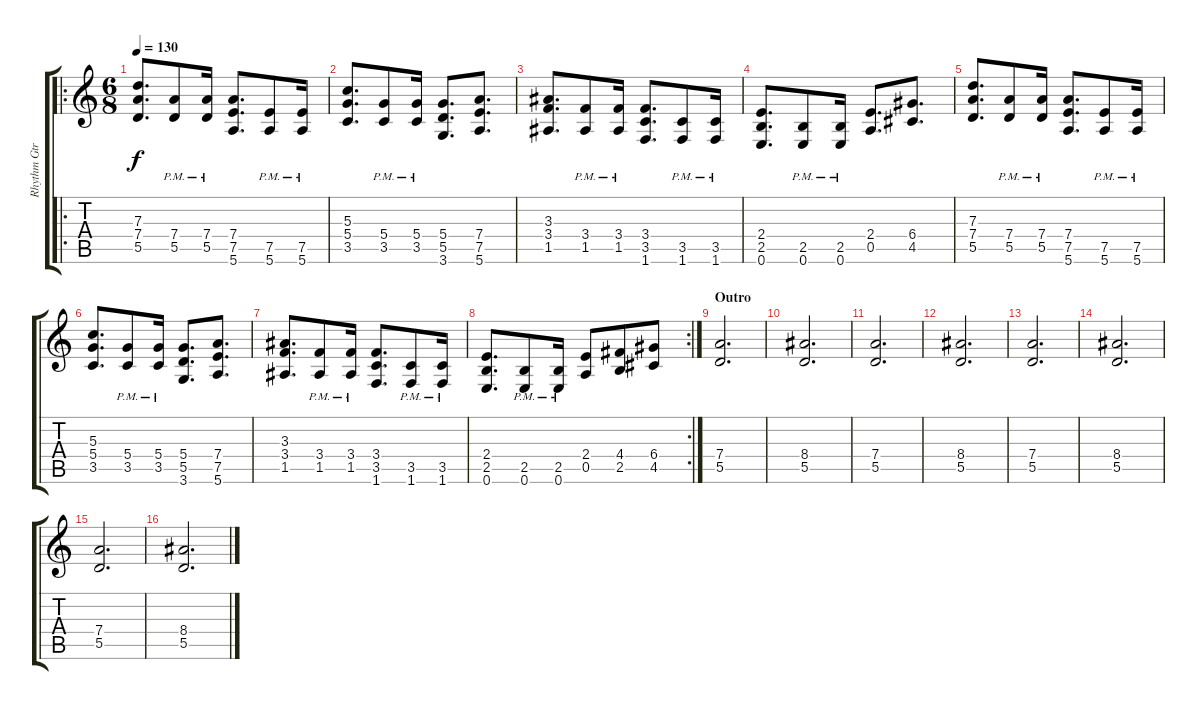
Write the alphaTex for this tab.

\track ("Rhythm Gtr. 1" "Rhythm Gtr") {instrument overdrivenguitar}
\staff {score tabs}
\tuning (E4 B3 G3 D3 A2 E2) {hide}
\ro
\ts (6 8)
\tempo 130
\clef g2
\ks c
(7.3 7.4 5.5).8{d dy f} (7.4{pm} 5.5{pm}).8 (7.4{pm} 5.5{pm}).16 (7.4 7.5 5.6).8{d} (7.5{pm} 5.6{pm}).8 (7.5{pm} 5.6{pm}).16 |
(5.3 5.4 3.5).8{d} (5.4{pm} 3.5{pm}).8 (5.4{pm} 3.5{pm}).16 (5.4 5.5 3.6).8{d} (7.4 7.5 5.6).8{d} |
(3.3 3.4 1.5).8{d} (3.4{pm} 1.5{pm}).8 (3.4{pm} 1.5{pm}).16 (3.4 3.5 1.6).8{d} (3.5{pm} 1.6{pm}).8 (3.5{pm} 1.6{pm}).16 |
(2.4 2.5 0.6).8{d} (2.5{pm} 0.6{pm}).8 (2.5{pm} 0.6{pm}).16 (2.4 0.5).8{d} (6.4 4.5).8{d} |
(7.3 7.4 5.5).8{d} (7.4{pm} 5.5{pm}).8 (7.4{pm} 5.5{pm}).16 (7.4 7.5 5.6).8{d} (7.5{pm} 5.6{pm}).8 (7.5{pm} 5.6{pm}).16 |
(5.3 5.4 3.5).8{d} (5.4{pm} 3.5{pm}).8 (5.4{pm} 3.5{pm}).16 (5.4 5.5 3.6).8{d} (7.4 7.5 5.6).8{d} |
(3.3 3.4 1.5).8{d} (3.4{pm} 1.5{pm}).8 (3.4{pm} 1.5{pm}).16 (3.4 3.5 1.6).8{d} (3.5{pm} 1.6{pm}).8 (3.5{pm} 1.6{pm}).16 |
\rc 2
(2.4 2.5 0.6).8{d} (2.5{pm} 0.6{pm}).8 (2.5{pm} 0.6{pm}).16 (2.4 0.5).8 (4.4 2.5).8 (6.4 4.5).8 |
\section ("" "Outro")
(7.4 5.5).2{d} |
(8.4 5.5).2{d} |
(7.4 5.5).2{d} |
(8.4 5.5).2{d} |
(7.4 5.5).2{d} |
(8.4 5.5).2{d} |
(7.4 5.5).2{d} |
(8.4 5.5).2{d}
